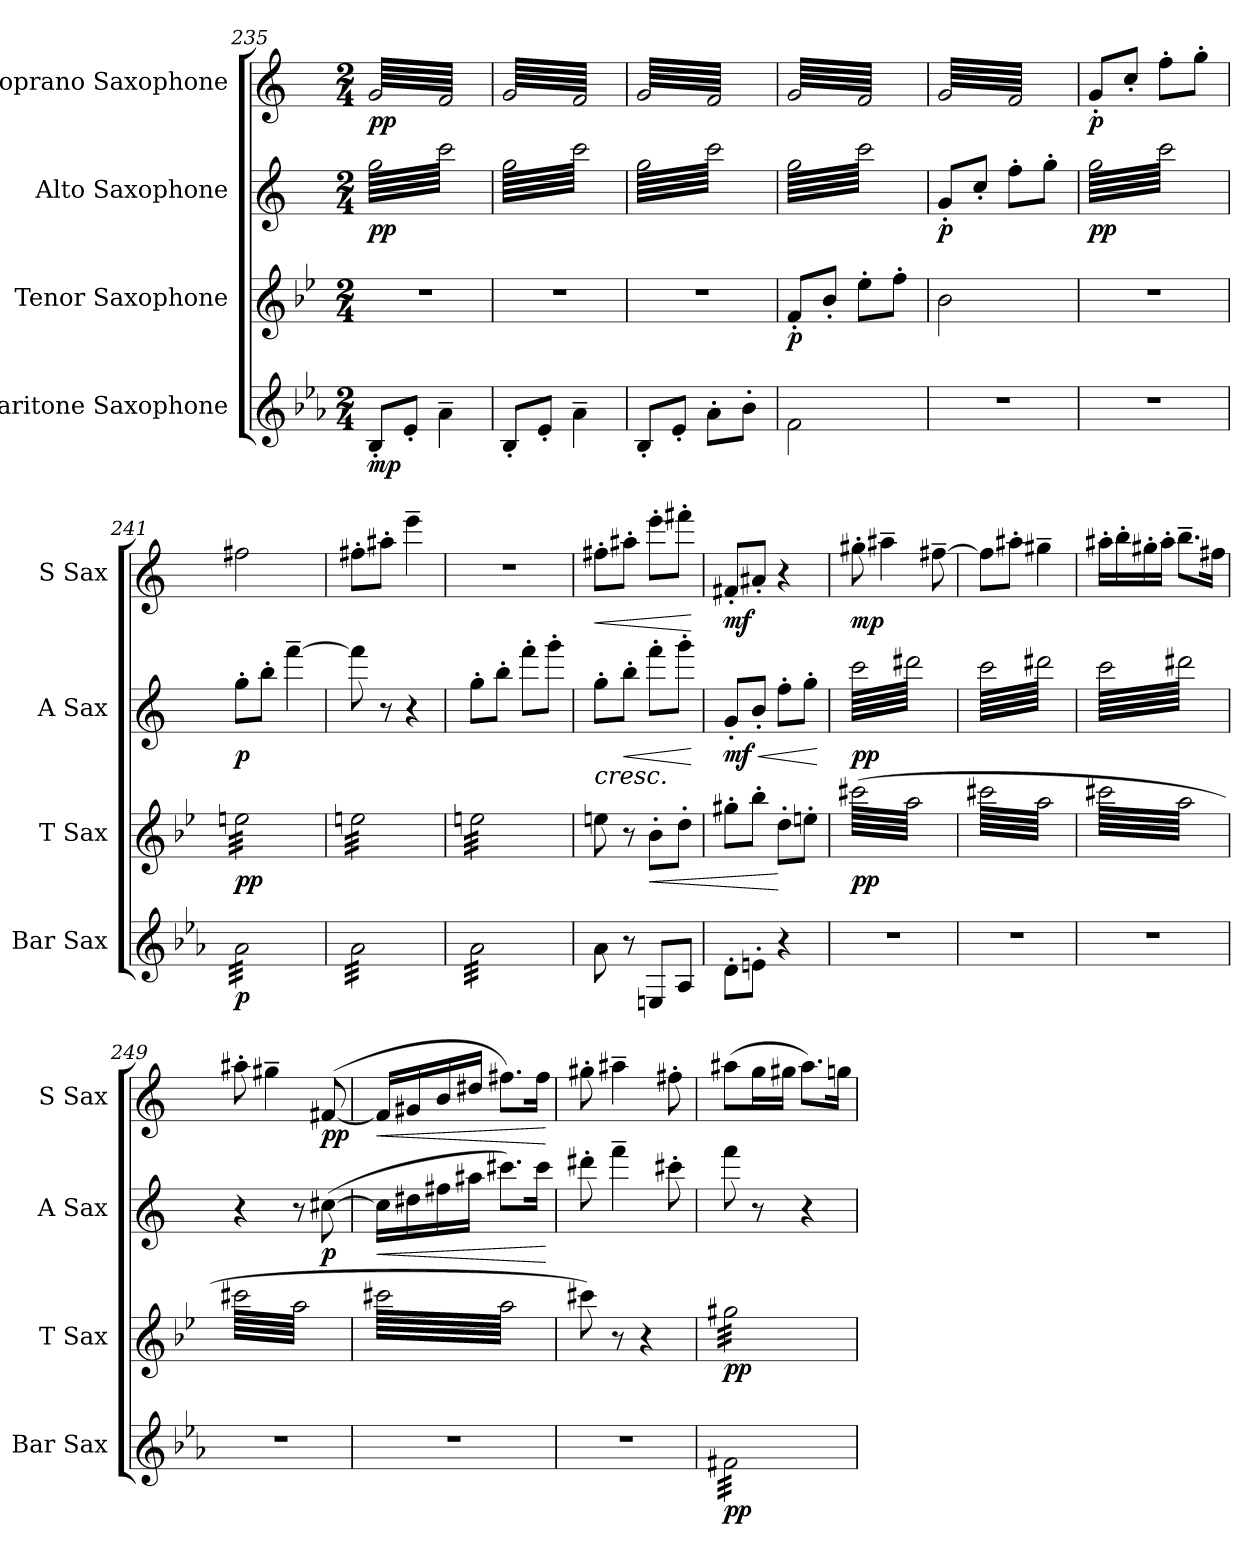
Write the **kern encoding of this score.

**kern	**dynam	**kern	**dynam	**kern	**dynam	**kern	**dynam
*part4	*part4	*part3	*part3	*part2	*part2	*part1	*part1
*staff4	*staff4	*staff3	*staff3	*staff2	*staff2	*staff1	*staff1
*I"Baritone Saxophone	*	*I"Tenor Saxophone	*	*I"Alto Saxophone	*	*I"Soprano Saxophone	*
*I'Bar Sax	*	*I'T Sax	*	*I'A Sax	*	*I'S Sax	*
*clefG2	*	*clefG2	*	*clefG2	*	*clefG2	*
*ITrd12c21	*	*ITrd8c14	*	*ITrd5c9	*	*ITrd1c2	*
*k[b-e-a-]	*	*k[b-e-]	*	*k[b-e-a-]	*	*k[b-e-]	*
*M2/4	*	*M2/4	*	*M2/4	*	*M2/4	*
=235	=235	=235	=235	=235	=235	=235	=235
!	!LO:DY:b	!	!	!	!LO:DY:b	!	!LO:DY:b
*	*	*	*	*tremolo	*	*	*
*	*	*	*	*	*	*tremolo	*
8BB-'/L	mp	2r	.	64b-\LLLL	pp	64f/LLLL	pp
.	.	.	.	64ee-\	.	64e-/	.
.	.	.	.	64b-\	.	64f/	.
.	.	.	.	64ee-\	.	64e-/	.
.	.	.	.	64b-\	.	64f/	.
.	.	.	.	64ee-\	.	64e-/	.
.	.	.	.	64b-\	.	64f/	.
.	.	.	.	64ee-\	.	64e-/	.
8E-'/J	.	.	.	64b-\	.	64f/	.
.	.	.	.	64ee-\	.	64e-/	.
.	.	.	.	64b-\	.	64f/	.
.	.	.	.	64ee-\	.	64e-/	.
.	.	.	.	64b-\	.	64f/	.
.	.	.	.	64ee-\	.	64e-/	.
.	.	.	.	64b-\	.	64f/	.
.	.	.	.	64ee-\	.	64e-/	.
4A-~\	.	.	.	64b-\	.	64f/	.
.	.	.	.	64ee-\	.	64e-/	.
.	.	.	.	64b-\	.	64f/	.
.	.	.	.	64ee-\	.	64e-/	.
.	.	.	.	64b-\	.	64f/	.
.	.	.	.	64ee-\	.	64e-/	.
.	.	.	.	64b-\	.	64f/	.
.	.	.	.	64ee-\	.	64e-/	.
.	.	.	.	64b-\	.	64f/	.
.	.	.	.	64ee-\	.	64e-/	.
.	.	.	.	64b-\	.	64f/	.
.	.	.	.	64ee-\	.	64e-/	.
.	.	.	.	64b-\	.	64f/	.
.	.	.	.	64ee-\	.	64e-/	.
.	.	.	.	64b-\	.	64f/	.
.	.	.	.	64ee-\JJJJ	.	64e-/JJJJ	.
=236	=236	=236	=236	=236	=236	=236	=236
8BB-'/L	.	2r	.	64b-\LLLL	.	64f/LLLL	.
.	.	.	.	64ee-\	.	64e-/	.
.	.	.	.	64b-\	.	64f/	.
.	.	.	.	64ee-\	.	64e-/	.
.	.	.	.	64b-\	.	64f/	.
.	.	.	.	64ee-\	.	64e-/	.
.	.	.	.	64b-\	.	64f/	.
.	.	.	.	64ee-\	.	64e-/	.
8E-'/J	.	.	.	64b-\	.	64f/	.
.	.	.	.	64ee-\	.	64e-/	.
.	.	.	.	64b-\	.	64f/	.
.	.	.	.	64ee-\	.	64e-/	.
.	.	.	.	64b-\	.	64f/	.
.	.	.	.	64ee-\	.	64e-/	.
.	.	.	.	64b-\	.	64f/	.
.	.	.	.	64ee-\	.	64e-/	.
4A-~\	.	.	.	64b-\	.	64f/	.
.	.	.	.	64ee-\	.	64e-/	.
.	.	.	.	64b-\	.	64f/	.
.	.	.	.	64ee-\	.	64e-/	.
.	.	.	.	64b-\	.	64f/	.
.	.	.	.	64ee-\	.	64e-/	.
.	.	.	.	64b-\	.	64f/	.
.	.	.	.	64ee-\	.	64e-/	.
.	.	.	.	64b-\	.	64f/	.
.	.	.	.	64ee-\	.	64e-/	.
.	.	.	.	64b-\	.	64f/	.
.	.	.	.	64ee-\	.	64e-/	.
.	.	.	.	64b-\	.	64f/	.
.	.	.	.	64ee-\	.	64e-/	.
.	.	.	.	64b-\	.	64f/	.
.	.	.	.	64ee-\JJJJ	.	64e-/JJJJ	.
=237	=237	=237	=237	=237	=237	=237	=237
8BB-'/L	.	2r	.	64b-\LLLL	.	64f/LLLL	.
.	.	.	.	64ee-\	.	64e-/	.
.	.	.	.	64b-\	.	64f/	.
.	.	.	.	64ee-\	.	64e-/	.
.	.	.	.	64b-\	.	64f/	.
.	.	.	.	64ee-\	.	64e-/	.
.	.	.	.	64b-\	.	64f/	.
.	.	.	.	64ee-\	.	64e-/	.
8E-'/J	.	.	.	64b-\	.	64f/	.
.	.	.	.	64ee-\	.	64e-/	.
.	.	.	.	64b-\	.	64f/	.
.	.	.	.	64ee-\	.	64e-/	.
.	.	.	.	64b-\	.	64f/	.
.	.	.	.	64ee-\	.	64e-/	.
.	.	.	.	64b-\	.	64f/	.
.	.	.	.	64ee-\	.	64e-/	.
8A-'\L	.	.	.	64b-\	.	64f/	.
.	.	.	.	64ee-\	.	64e-/	.
.	.	.	.	64b-\	.	64f/	.
.	.	.	.	64ee-\	.	64e-/	.
.	.	.	.	64b-\	.	64f/	.
.	.	.	.	64ee-\	.	64e-/	.
.	.	.	.	64b-\	.	64f/	.
.	.	.	.	64ee-\	.	64e-/	.
8B-'\J	.	.	.	64b-\	.	64f/	.
.	.	.	.	64ee-\	.	64e-/	.
.	.	.	.	64b-\	.	64f/	.
.	.	.	.	64ee-\	.	64e-/	.
.	.	.	.	64b-\	.	64f/	.
.	.	.	.	64ee-\	.	64e-/	.
.	.	.	.	64b-\	.	64f/	.
.	.	.	.	64ee-\JJJJ	.	64e-/JJJJ	.
!!LO:LB:g=z
=238	=238	=238	=238	=238	=238	=238	=238
!	!	!	!LO:DY:b	!	!	!	!
2F\	.	8F'/L	p	64b-\LLLL	.	64f/LLLL	.
.	.	.	.	64ee-\	.	64e-/	.
.	.	.	.	64b-\	.	64f/	.
.	.	.	.	64ee-\	.	64e-/	.
.	.	.	.	64b-\	.	64f/	.
.	.	.	.	64ee-\	.	64e-/	.
.	.	.	.	64b-\	.	64f/	.
.	.	.	.	64ee-\	.	64e-/	.
.	.	8B-'/J	.	64b-\	.	64f/	.
.	.	.	.	64ee-\	.	64e-/	.
.	.	.	.	64b-\	.	64f/	.
.	.	.	.	64ee-\	.	64e-/	.
.	.	.	.	64b-\	.	64f/	.
.	.	.	.	64ee-\	.	64e-/	.
.	.	.	.	64b-\	.	64f/	.
.	.	.	.	64ee-\	.	64e-/	.
.	.	8e-'\L	.	64b-\	.	64f/	.
.	.	.	.	64ee-\	.	64e-/	.
.	.	.	.	64b-\	.	64f/	.
.	.	.	.	64ee-\	.	64e-/	.
.	.	.	.	64b-\	.	64f/	.
.	.	.	.	64ee-\	.	64e-/	.
.	.	.	.	64b-\	.	64f/	.
.	.	.	.	64ee-\	.	64e-/	.
.	.	8f'\J	.	64b-\	.	64f/	.
.	.	.	.	64ee-\	.	64e-/	.
.	.	.	.	64b-\	.	64f/	.
.	.	.	.	64ee-\	.	64e-/	.
.	.	.	.	64b-\	.	64f/	.
.	.	.	.	64ee-\	.	64e-/	.
.	.	.	.	64b-\	.	64f/	.
.	.	.	.	64ee-\JJJJ	.	64e-/JJJJ	.
*	*	*	*	*Xtremolo	*	*	*
=239	=239	=239	=239	=239	=239	=239	=239
!	!	!	!	!	!LO:DY:b	!	!
2r	.	2B-\	.	8B-'/L	p	64f/LLLL	.
.	.	.	.	.	.	64e-/	.
.	.	.	.	.	.	64f/	.
.	.	.	.	.	.	64e-/	.
.	.	.	.	.	.	64f/	.
.	.	.	.	.	.	64e-/	.
.	.	.	.	.	.	64f/	.
.	.	.	.	.	.	64e-/	.
.	.	.	.	8e-'/J	.	64f/	.
.	.	.	.	.	.	64e-/	.
.	.	.	.	.	.	64f/	.
.	.	.	.	.	.	64e-/	.
.	.	.	.	.	.	64f/	.
.	.	.	.	.	.	64e-/	.
.	.	.	.	.	.	64f/	.
.	.	.	.	.	.	64e-/	.
.	.	.	.	8a-'\L	.	64f/	.
.	.	.	.	.	.	64e-/	.
.	.	.	.	.	.	64f/	.
.	.	.	.	.	.	64e-/	.
.	.	.	.	.	.	64f/	.
.	.	.	.	.	.	64e-/	.
.	.	.	.	.	.	64f/	.
.	.	.	.	.	.	64e-/	.
.	.	.	.	8b-'\J	.	64f/	.
.	.	.	.	.	.	64e-/	.
.	.	.	.	.	.	64f/	.
.	.	.	.	.	.	64e-/	.
.	.	.	.	.	.	64f/	.
.	.	.	.	.	.	64e-/	.
.	.	.	.	.	.	64f/	.
.	.	.	.	.	.	64e-/JJJJ	.
*	*	*	*	*	*	*Xtremolo	*
=240	=240	=240	=240	=240	=240	=240	=240
!	!	!	!	!	!LO:DY:b	!	!LO:DY:b
*	*	*	*	*tremolo	*	*	*
2r	.	2r	.	64b-\LLLL	pp	8f'/L	p
.	.	.	.	64ee-\	.	.	.
.	.	.	.	64b-\	.	.	.
.	.	.	.	64ee-\	.	.	.
.	.	.	.	64b-\	.	.	.
.	.	.	.	64ee-\	.	.	.
.	.	.	.	64b-\	.	.	.
.	.	.	.	64ee-\	.	.	.
.	.	.	.	64b-\	.	8b-'/J	.
.	.	.	.	64ee-\	.	.	.
.	.	.	.	64b-\	.	.	.
.	.	.	.	64ee-\	.	.	.
.	.	.	.	64b-\	.	.	.
.	.	.	.	64ee-\	.	.	.
.	.	.	.	64b-\	.	.	.
.	.	.	.	64ee-\	.	.	.
.	.	.	.	64b-\	.	8ee-'\L	.
.	.	.	.	64ee-\	.	.	.
.	.	.	.	64b-\	.	.	.
.	.	.	.	64ee-\	.	.	.
.	.	.	.	64b-\	.	.	.
.	.	.	.	64ee-\	.	.	.
.	.	.	.	64b-\	.	.	.
.	.	.	.	64ee-\	.	.	.
.	.	.	.	64b-\	.	8ff'\J	.
.	.	.	.	64ee-\	.	.	.
.	.	.	.	64b-\	.	.	.
.	.	.	.	64ee-\	.	.	.
.	.	.	.	64b-\	.	.	.
.	.	.	.	64ee-\	.	.	.
.	.	.	.	64b-\	.	.	.
.	.	.	.	64ee-\JJJJ	.	.	.
*	*	*	*	*Xtremolo	*	*	*
=241	=241	=241	=241	=241	=241	=241	=241
!	!LO:DY:b	!	!LO:DY:b	!	!LO:DY:b	!	!
*tremolo	*	*	*	*	*	*	*
*	*	*tremolo	*	*	*	*	*
32A-\LLL	p	32en\LLL	pp	8b-'\L	p	2een\	.
.	.	.	.	.	.	.	.
32A-\	.	32en\	.	.	.	.	.
.	.	.	.	.	.	.	.
32A-\	.	32en\	.	.	.	.	.
.	.	.	.	.	.	.	.
32A-\	.	32en\	.	.	.	.	.
.	.	.	.	.	.	.	.
32A-\	.	32en\	.	8dd'\J	.	.	.
.	.	.	.	.	.	.	.
32A-\	.	32en\	.	.	.	.	.
.	.	.	.	.	.	.	.
32A-\	.	32en\	.	.	.	.	.
.	.	.	.	.	.	.	.
32A-\	.	32en\	.	.	.	.	.
.	.	.	.	.	.	.	.
32A-\	.	32en\	.	[4aa-~\	.	.	.
32A-\	.	32en\	.	.	.	.	.
32A-\	.	32en\	.	.	.	.	.
32A-\	.	32en\	.	.	.	.	.
32A-\	.	32en\	.	.	.	.	.
32A-\	.	32en\	.	.	.	.	.
32A-\	.	32en\	.	.	.	.	.
32A-\JJJ	.	32en\JJJ	.	.	.	.	.
=242	=242	=242	=242	=242	=242	=242	=242
32A-\LLL	.	32en\LLL	.	8aa-\]	.	8een'\L	.
32A-\	.	32en\	.	.	.	.	.
32A-\	.	32en\	.	.	.	.	.
32A-\	.	32en\	.	.	.	.	.
32A-\	.	32en\	.	8r	.	8gg#X'\J	.
32A-\	.	32en\	.	.	.	.	.
32A-\	.	32en\	.	.	.	.	.
32A-\	.	32en\	.	.	.	.	.
32A-\	.	32en\	.	4r	.	4ddd~\	.
32A-\	.	32en\	.	.	.	.	.
32A-\	.	32en\	.	.	.	.	.
32A-\	.	32en\	.	.	.	.	.
32A-\	.	32en\	.	.	.	.	.
32A-\	.	32en\	.	.	.	.	.
32A-\	.	32en\	.	.	.	.	.
32A-\JJJ	.	32en\JJJ	.	.	.	.	.
=243	=243	=243	=243	=243	=243	=243	=243
32A-\LLL	.	32en\LLL	.	8b-'\L	.	2r	.
32A-\	.	32en\	.	.	.	.	.
32A-\	.	32en\	.	.	.	.	.
32A-\	.	32en\	.	.	.	.	.
32A-\	.	32en\	.	8dd'\J	.	.	.
32A-\	.	32en\	.	.	.	.	.
32A-\	.	32en\	.	.	.	.	.
32A-\	.	32en\	.	.	.	.	.
32A-\	.	32en\	.	8aa-'\L	.	.	.
32A-\	.	32en\	.	.	.	.	.
32A-\	.	32en\	.	.	.	.	.
32A-\	.	32en\	.	.	.	.	.
32A-\	.	32en\	.	8bb-'\J	.	.	.
32A-\	.	32en\	.	.	.	.	.
32A-\	.	32en\	.	.	.	.	.
32A-\JJJ	.	32en\JJJ	.	.	.	.	.
*	*	*Xtremolo	*	*	*	*	*
*Xtremolo	*	*	*	*	*	*	*
=244	=244	=244	=244	=244	=244	=244	=244
!	!	!	!	!	!LO:HP:b	!	!LO:HP:b
8A-\	.	8en\	.	8b-'\L	<	8een'\L	<
!	!	!	!	!	!LO:HP:b	!	!
8r	.	8r	.	8dd'\J	<	8gg#X'\J	.
!	!	!	!LO:HP:b	!	!	!	!
8EEn/L	.	8B-'\L	<	8aa-'\L	.	8ddd'\L	.
8AA-/J	.	8d'\J	.	8bb-'\J	.	8eeen'\J	.
.	.	.	.	.	[ [	.	[
=245	=245	=245	=245	=245	=245	=245	=245
!	!	!	!	!	!LO:HP:b	!	!
!	!	!	!	!	!LO:DY:n=1:b	!	!LO:DY:b
8D'\L	.	8g#X'\L	.	8B-'/L	< mf	8en'/L	mf
8En'\J	.	8b-'\J	.	8d'/J	.	8g#X'/J	.
4r	.	8d'\L	[	8a-'\L	.	4r	.
.	.	8en'\J	.	8b-'\J	.	.	.
.	.	.	.	.	[	.	.
!!LO:LB:g=z
=246	=246	=246	=246	=246	=246	=246	=246
!	!	!	!LO:DY:b	!	!LO:DY:b	!	!LO:DY:b
*	*	*tremolo	*	*	*	*	*
*	*	*	*	*tremolo	*	*	*
2r	.	(64cc#X\LLLL	pp	64ee-\LLLL	pp	8ff#X'\	mp
.	.	64a\	.	64ff#X\	.	.	.
.	.	64cc#X\	.	64ee-\	.	.	.
.	.	64a\	.	64ff#X\	.	.	.
.	.	64cc#X\	.	64ee-\	.	.	.
.	.	64a\	.	64ff#X\	.	.	.
.	.	64cc#X\	.	64ee-\	.	.	.
.	.	64a\	.	64ff#X\	.	.	.
.	.	64cc#X\	.	64ee-\	.	4gg#X~\	.
.	.	64a\	.	64ff#X\	.	.	.
.	.	64cc#X\	.	64ee-\	.	.	.
.	.	64a\	.	64ff#X\	.	.	.
.	.	64cc#X\	.	64ee-\	.	.	.
.	.	64a\	.	64ff#X\	.	.	.
.	.	64cc#X\	.	64ee-\	.	.	.
.	.	64a\	.	64ff#X\	.	.	.
.	.	64cc#X\	.	64ee-\	.	.	.
.	.	64a\	.	64ff#X\	.	.	.
.	.	64cc#X\	.	64ee-\	.	.	.
.	.	64a\	.	64ff#X\	.	.	.
.	.	64cc#X\	.	64ee-\	.	.	.
.	.	64a\	.	64ff#X\	.	.	.
.	.	64cc#X\	.	64ee-\	.	.	.
.	.	64a\	.	64ff#X\	.	.	.
.	.	64cc#X\	.	64ee-\	.	[8een~\	.
.	.	64a\	.	64ff#X\	.	.	.
.	.	64cc#X\	.	64ee-\	.	.	.
.	.	64a\	.	64ff#X\	.	.	.
.	.	64cc#X\	.	64ee-\	.	.	.
.	.	64a\	.	64ff#X\	.	.	.
.	.	64cc#X\	.	64ee-\	.	.	.
.	.	64a\JJJJ	.	64ff#X\JJJJ	.	.	.
=247	=247	=247	=247	=247	=247	=247	=247
2r	.	64cc#X\LLLL	.	64ee-\LLLL	.	8ee\L]	.
.	.	64a\	.	64ff#X\	.	.	.
.	.	64cc#X\	.	64ee-\	.	.	.
.	.	64a\	.	64ff#X\	.	.	.
.	.	64cc#X\	.	64ee-\	.	.	.
.	.	64a\	.	64ff#X\	.	.	.
.	.	64cc#X\	.	64ee-\	.	.	.
.	.	64a\	.	64ff#X\	.	.	.
.	.	64cc#X\	.	64ee-\	.	8gg#X'\J	.
.	.	64a\	.	64ff#X\	.	.	.
.	.	64cc#X\	.	64ee-\	.	.	.
.	.	64a\	.	64ff#X\	.	.	.
.	.	64cc#X\	.	64ee-\	.	.	.
.	.	64a\	.	64ff#X\	.	.	.
.	.	64cc#X\	.	64ee-\	.	.	.
.	.	64a\	.	64ff#X\	.	.	.
.	.	64cc#X\	.	64ee-\	.	4ff#X~\	.
.	.	64a\	.	64ff#X\	.	.	.
.	.	64cc#X\	.	64ee-\	.	.	.
.	.	64a\	.	64ff#X\	.	.	.
.	.	64cc#X\	.	64ee-\	.	.	.
.	.	64a\	.	64ff#X\	.	.	.
.	.	64cc#X\	.	64ee-\	.	.	.
.	.	64a\	.	64ff#X\	.	.	.
.	.	64cc#X\	.	64ee-\	.	.	.
.	.	64a\	.	64ff#X\	.	.	.
.	.	64cc#X\	.	64ee-\	.	.	.
.	.	64a\	.	64ff#X\	.	.	.
.	.	64cc#X\	.	64ee-\	.	.	.
.	.	64a\	.	64ff#X\	.	.	.
.	.	64cc#X\	.	64ee-\	.	.	.
.	.	64a\JJJJ	.	64ff#X\JJJJ	.	.	.
=248	=248	=248	=248	=248	=248	=248	=248
2r	.	64cc#X\LLLL	.	64ee-\LLLL	.	16gg#X'\LL	.
.	.	64a\	.	64ff#X\	.	.	.
.	.	64cc#X\	.	64ee-\	.	.	.
.	.	64a\	.	64ff#X\	.	.	.
.	.	64cc#X\	.	64ee-\	.	16aa'\	.
.	.	64a\	.	64ff#X\	.	.	.
.	.	64cc#X\	.	64ee-\	.	.	.
.	.	64a\	.	64ff#X\	.	.	.
.	.	64cc#X\	.	64ee-\	.	16ff#X'\	.
.	.	64a\	.	64ff#X\	.	.	.
.	.	64cc#X\	.	64ee-\	.	.	.
.	.	64a\	.	64ff#X\	.	.	.
.	.	64cc#X\	.	64ee-\	.	16gg#'\JJ	.
.	.	64a\	.	64ff#X\	.	.	.
.	.	64cc#X\	.	64ee-\	.	.	.
.	.	64a\	.	64ff#X\	.	.	.
.	.	64cc#X\	.	64ee-\	.	8.aa~\L	.
.	.	64a\	.	64ff#X\	.	.	.
.	.	64cc#X\	.	64ee-\	.	.	.
.	.	64a\	.	64ff#X\	.	.	.
.	.	64cc#X\	.	64ee-\	.	.	.
.	.	64a\	.	64ff#X\	.	.	.
.	.	64cc#X\	.	64ee-\	.	.	.
.	.	64a\	.	64ff#X\	.	.	.
.	.	64cc#X\	.	64ee-\	.	.	.
.	.	64a\	.	64ff#X\	.	.	.
.	.	64cc#X\	.	64ee-\	.	.	.
.	.	64a\	.	64ff#X\	.	.	.
.	.	64cc#X\	.	64ee-\	.	16een\Jk	.
.	.	64a\	.	64ff#X\	.	.	.
.	.	64cc#X\	.	64ee-\	.	.	.
.	.	64a\JJJJ	.	64ff#X\JJJJ	.	.	.
*	*	*	*	*Xtremolo	*	*	*
=249	=249	=249	=249	=249	=249	=249	=249
2r	.	64cc#X\LLLL	.	4r	.	8gg#X'\	.
.	.	64a\	.	.	.	.	.
.	.	64cc#X\	.	.	.	.	.
.	.	64a\	.	.	.	.	.
.	.	64cc#X\	.	.	.	.	.
.	.	64a\	.	.	.	.	.
.	.	64cc#X\	.	.	.	.	.
.	.	64a\	.	.	.	.	.
.	.	64cc#X\	.	.	.	4ff#X~\	.
.	.	64a\	.	.	.	.	.
.	.	64cc#X\	.	.	.	.	.
.	.	64a\	.	.	.	.	.
.	.	64cc#X\	.	.	.	.	.
.	.	64a\	.	.	.	.	.
.	.	64cc#X\	.	.	.	.	.
.	.	64a\	.	.	.	.	.
.	.	64cc#X\	.	8r	.	.	.
.	.	64a\	.	.	.	.	.
.	.	64cc#X\	.	.	.	.	.
.	.	64a\	.	.	.	.	.
.	.	64cc#X\	.	.	.	.	.
.	.	64a\	.	.	.	.	.
.	.	64cc#X\	.	.	.	.	.
.	.	64a\	.	.	.	.	.
!	!	!	!	!	!LO:DY:b	!	!LO:DY:b
!	!	!	!	!	!	!	!LO:DY:n=1:b
.	.	64cc#X\	.	(>[8en\	p	(>[8en/	p p
.	.	64a\	.	.	.	.	.
.	.	64cc#X\	.	.	.	.	.
.	.	64a\	.	.	.	.	.
.	.	64cc#X\	.	.	.	.	.
.	.	64a\	.	.	.	.	.
.	.	64cc#X\	.	.	.	.	.
.	.	64a\JJJJ	.	.	.	.	.
=250	=250	=250	=250	=250	=250	=250	=250
!	!	!	!	!	!LO:HP:b	!	!LO:HP:b
2r	.	64cc#X\LLLL	.	16e\LL]	<	16e/LL]	<
.	.	64a\	.	.	.	.	.
.	.	64cc#X\	.	.	.	.	.
.	.	64a\	.	.	.	.	.
.	.	64cc#X\	.	16f#X\	.	16f#X/	.
.	.	64a\	.	.	.	.	.
.	.	64cc#X\	.	.	.	.	.
.	.	64a\	.	.	.	.	.
.	.	64cc#X\	.	16an\	.	16a/	.
.	.	64a\	.	.	.	.	.
.	.	64cc#X\	.	.	.	.	.
.	.	64a\	.	.	.	.	.
.	.	64cc#X\	.	16cc#X\JJ	.	16cc#X/JJ	.
.	.	64a\	.	.	.	.	.
.	.	64cc#X\	.	.	.	.	.
.	.	64a\	.	.	.	.	.
.	.	64cc#X\	.	8.een\L)	.	8.een\L)	.
.	.	64a\	.	.	.	.	.
.	.	64cc#X\	.	.	.	.	.
.	.	64a\	.	.	.	.	.
.	.	64cc#X\	.	.	.	.	.
.	.	64a\	.	.	.	.	.
.	.	64cc#X\	.	.	.	.	.
.	.	64a\	.	.	.	.	.
.	.	64cc#X\	.	.	.	.	.
.	.	64a\	.	.	.	.	.
.	.	64cc#X\	.	.	.	.	.
.	.	64a\	.	.	.	.	.
.	.	64cc#X\	.	16ee\Jk	.	16ee\Jk	.
.	.	64a\	.	.	.	.	.
.	.	64cc#X\	.	.	.	.	.
.	.	64a\JJJJ	.	.	.	.	.
*	*	*Xtremolo	*	*	*	*	*
.	.	.	.	.	[	.	[
=251	=251	=251	=251	=251	=251	=251	=251
2r	.	8cc#X\)	.	8ff#X'\	.	8ff#X'\	.
.	.	.	.	.	.	.	.
.	.	.	.	.	.	.	.
.	.	.	.	.	.	.	.
.	.	.	.	.	.	.	.
.	.	.	.	.	.	.	.
.	.	.	.	.	.	.	.
.	.	.	.	.	.	.	.
.	.	8r	.	4aa-~\	.	4gg#X~\	.
.	.	.	.	.	.	.	.
.	.	.	.	.	.	.	.
.	.	.	.	.	.	.	.
.	.	.	.	.	.	.	.
.	.	.	.	.	.	.	.
.	.	.	.	.	.	.	.
.	.	.	.	.	.	.	.
.	.	4r	.	.	.	.	.
.	.	.	.	8een'\	.	8een'\	.
!!LO:PB:g=z
=252	=252	=252	=252	=252	=252	=252	=252
!	!LO:DY:b	!	!LO:DY:b	!	!	!	!
*tremolo	*	*	*	*	*	*	*
*	*	*tremolo	*	*	*	*	*
32F#X\LLL	pp	32g#X\LLL	pp	8aa-\	.	(8gg#X\L	.
32F#X\	.	32g#X\	.	.	.	.	.
32F#X\	.	32g#X\	.	.	.	.	.
32F#X\	.	32g#X\	.	.	.	.	.
32F#X\	.	32g#X\	.	8r	.	16ff\L	.
32F#X\	.	32g#X\	.	.	.	.	.
32F#X\	.	32g#X\	.	.	.	16ff#X\JJ	.
32F#X\	.	32g#X\	.	.	.	.	.
32F#X\	.	32g#X\	.	4r	.	8.gg#\L)	.
32F#X\	.	32g#X\	.	.	.	.	.
32F#X\	.	32g#X\	.	.	.	.	.
32F#X\	.	32g#X\	.	.	.	.	.
32F#X\	.	32g#X\	.	.	.	.	.
32F#X\	.	32g#X\	.	.	.	.	.
32F#X\	.	32g#X\	.	.	.	16ffn\Jk	.
32F#X\JJJ	.	32g#X\JJJ	.	.	.	.	.
*	*	*Xtremolo	*	*	*	*	*
*Xtremolo	*	*	*	*	*	*	*
=	=	=	=	=	=	=	=
*-	*-	*-	*-	*-	*-	*-	*-
